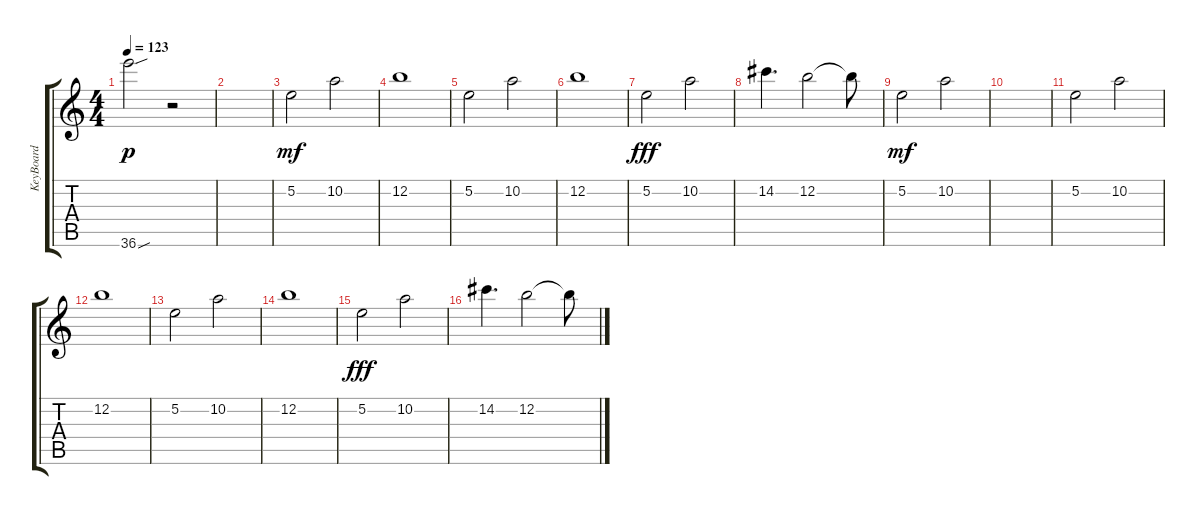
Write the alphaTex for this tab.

\track ("KeyBoard" "KeyBoard") {instrument acousticguitarsteel}
\staff {score tabs}
\tuning (E4 B3 G3 D3 A2 E2) {hide}
\ts (4 4)
\tempo 123
\clef g2
\ks c
36.6{sou}.2{dy p} r.2 |
|
5.2.2{dy mf} 10.2.2 |
12.2.1 |
5.2.2 10.2.2 |
12.2.1 |
5.2.2{dy fff} 10.2.2 |
14.2.4{d} 12.2.2 12.2{t}.8 |
5.2.2{dy mf} 10.2.2 |
|
5.2.2 10.2.2 |
12.2.1 |
5.2.2 10.2.2 |
12.2.1 |
5.2.2{dy fff} 10.2.2 |
14.2.4{d} 12.2.2 12.2{t}.8
